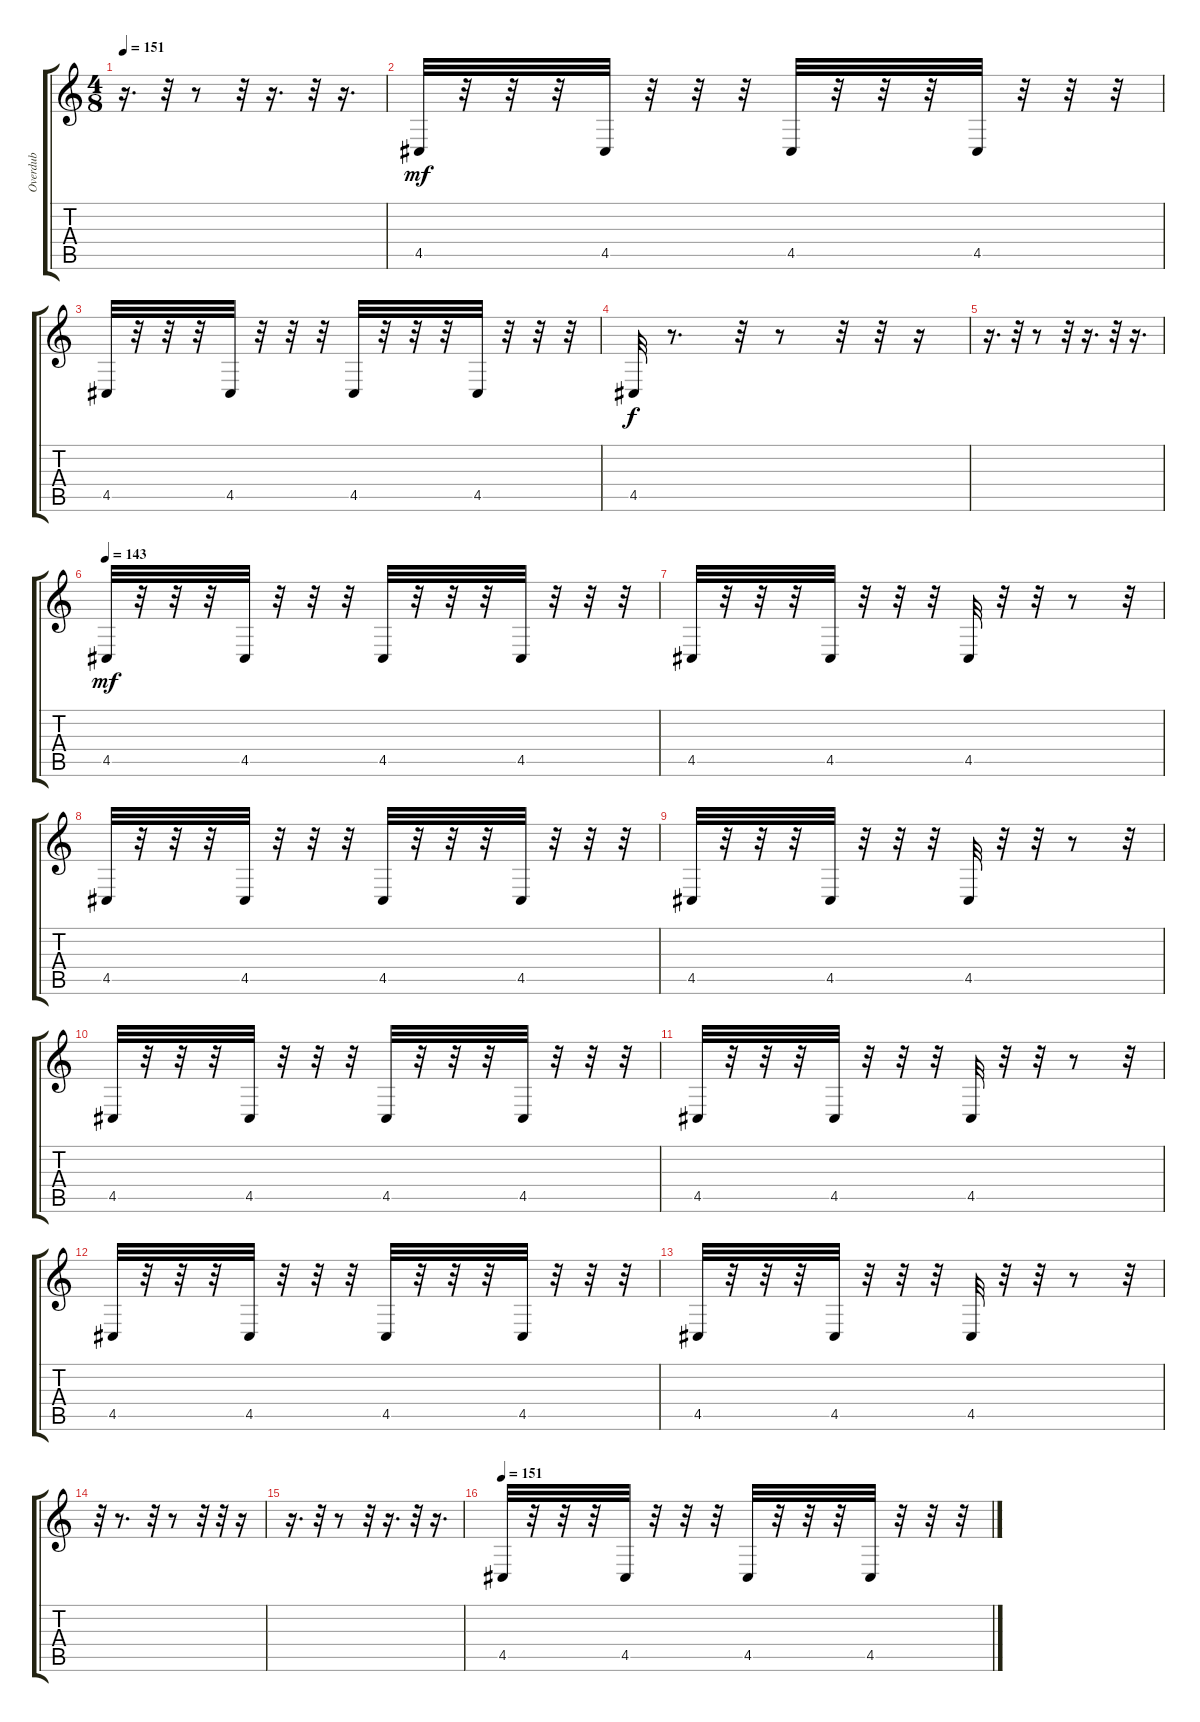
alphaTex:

\track ("Overdub" "Overdub") {instrument acousticgrandpiano}
\staff {score tabs}
\tuning (E4 B3 G3 D3 A2 E2) {hide}
\ts (4 8)
\tempo 151
\clef g2
\ks c
r.16{d dy f} r.32 r.8 r.32 r.16{d} r.32 r.16{d} |
4.5.32{dy mf} r.32 r.32 r.32 4.5.32 r.32 r.32 r.32 4.5.32 r.32 r.32 r.32 4.5.32 r.32 r.32 r.32 |
4.5.32 r.32 r.32 r.32 4.5.32 r.32 r.32 r.32 4.5.32 r.32 r.32 r.32 4.5.32 r.32 r.32 r.32 |
4.5.32{dy f} r.8{d} r.32 r.8 r.32 r.32 r.16 |
r.16{d} r.32 r.8 r.32 r.16{d} r.32 r.16{d} |
\tempo 143
4.5.32{dy mf} r.32 r.32 r.32 4.5.32 r.32 r.32 r.32 4.5.32 r.32 r.32 r.32 4.5.32 r.32 r.32 r.32 |
4.5.32 r.32 r.32 r.32 4.5.32 r.32 r.32 r.32 4.5.32 r.32 r.32 r.8 r.32 |
4.5.32 r.32 r.32 r.32 4.5.32 r.32 r.32 r.32 4.5.32 r.32 r.32 r.32 4.5.32 r.32 r.32 r.32 |
4.5.32 r.32 r.32 r.32 4.5.32 r.32 r.32 r.32 4.5.32 r.32 r.32 r.8 r.32 |
4.5.32 r.32 r.32 r.32 4.5.32 r.32 r.32 r.32 4.5.32 r.32 r.32 r.32 4.5.32 r.32 r.32 r.32 |
4.5.32 r.32 r.32 r.32 4.5.32 r.32 r.32 r.32 4.5.32 r.32 r.32 r.8 r.32 |
4.5.32 r.32 r.32 r.32 4.5.32 r.32 r.32 r.32 4.5.32 r.32 r.32 r.32 4.5.32 r.32 r.32 r.32 |
4.5.32 r.32 r.32 r.32 4.5.32 r.32 r.32 r.32 4.5.32 r.32 r.32 r.8 r.32 |
r.32 r.8{d} r.32 r.8 r.32 r.32 r.16 |
r.16{d} r.32 r.8 r.32 r.16{d} r.32 r.16{d} |
\tempo 151
4.5.32 r.32 r.32 r.32 4.5.32 r.32 r.32 r.32 4.5.32 r.32 r.32 r.32 4.5.32 r.32 r.32 r.32
